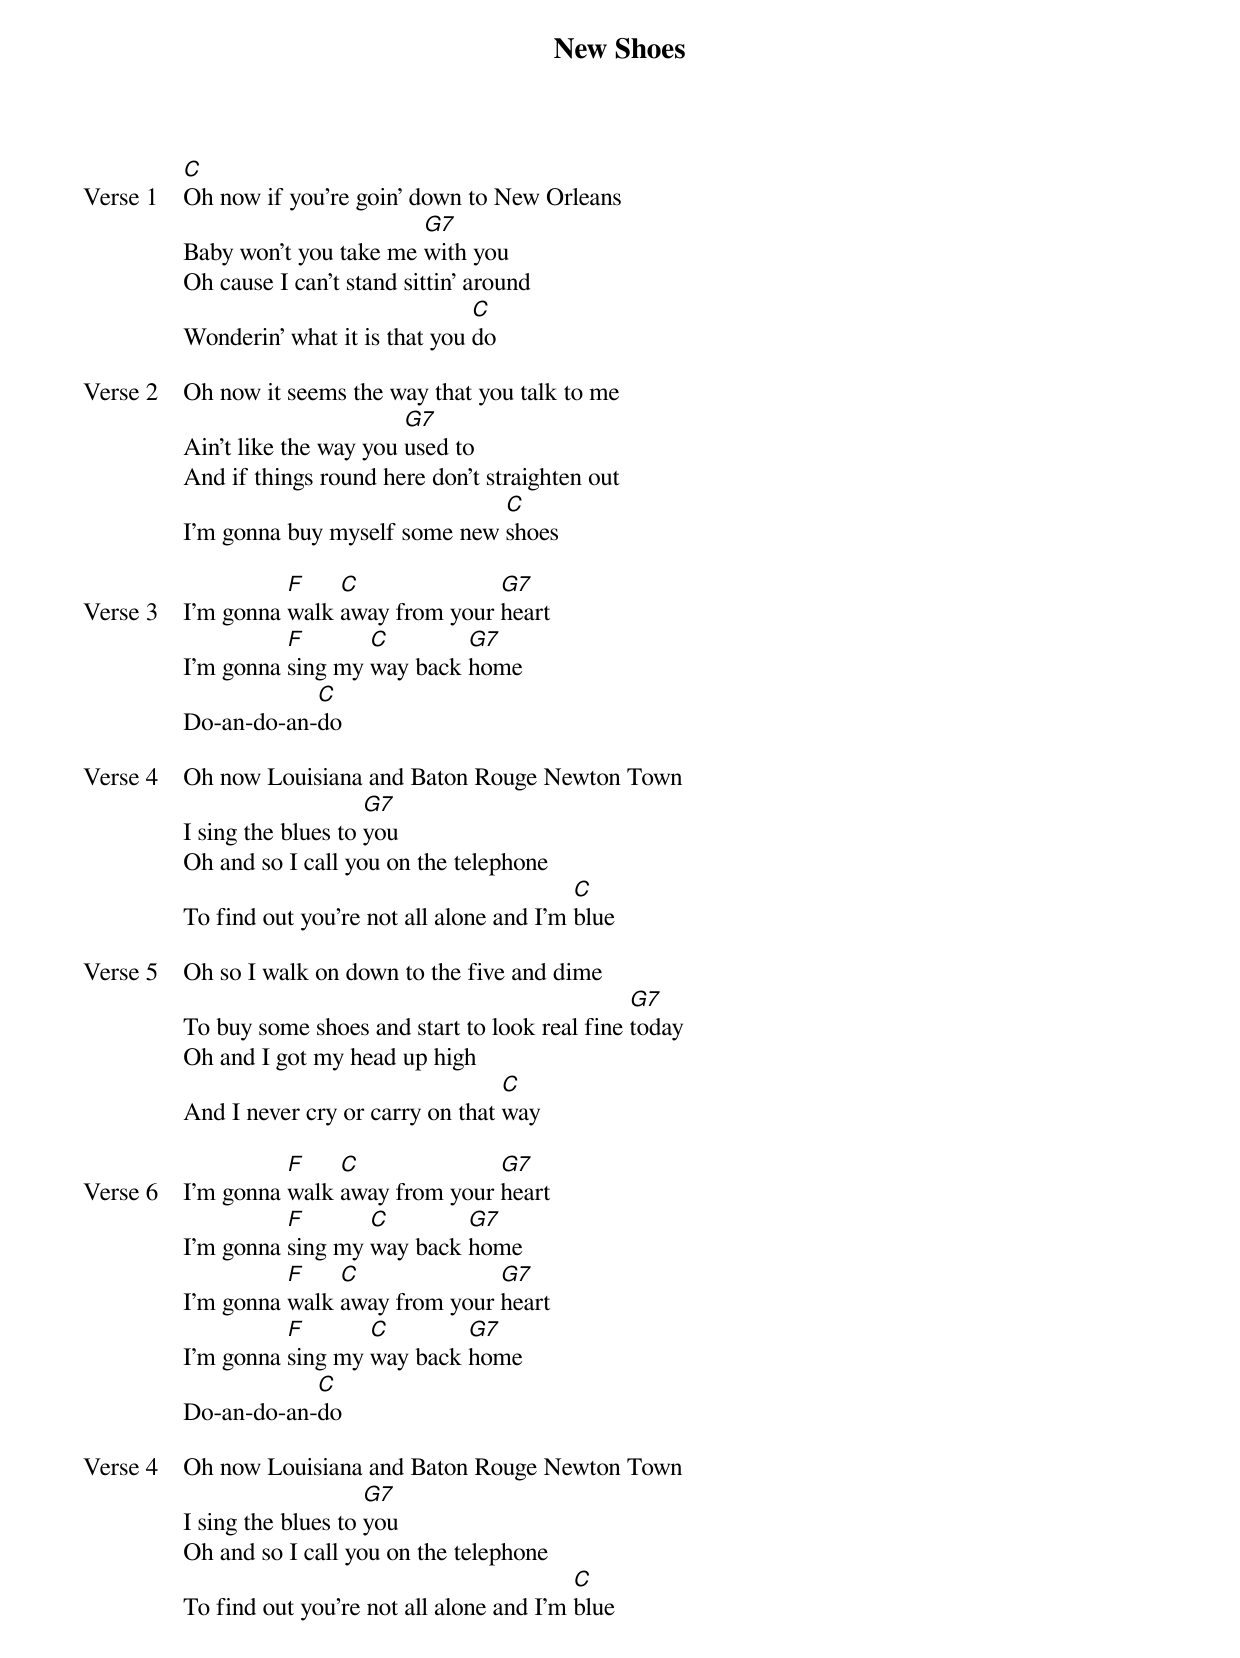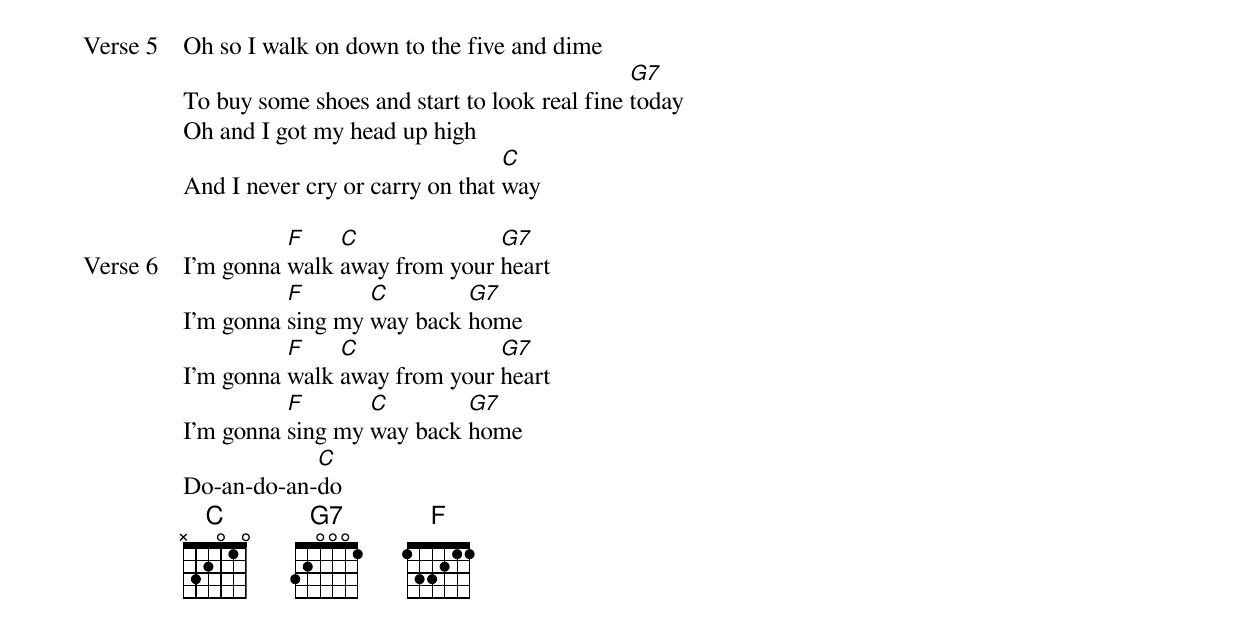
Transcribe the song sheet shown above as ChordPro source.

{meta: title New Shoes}
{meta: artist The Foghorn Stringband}
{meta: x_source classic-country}
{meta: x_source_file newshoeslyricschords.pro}
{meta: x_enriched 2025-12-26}

{start_of_verse: Verse 1}
[C]Oh now if you're goin' down to New Orleans
Baby won't you take me [G7]with you
Oh cause I can't stand sittin' around
Wonderin' what it is that you [C]do
{end_of_verse}

{start_of_verse: Verse 2}
Oh now it seems the way that you talk to me
Ain't like the way you [G7]used to
And if things round here don't straighten out
I'm gonna buy myself some new [C]shoes
{end_of_verse}

{start_of_verse: Verse 3}
I'm gonna [F]walk [C]away from your [G7]heart
I'm gonna [F]sing my [C]way back [G7]home
Do-an-do-an-[C]do
{end_of_verse}

{start_of_verse: Verse 4}
Oh now Louisiana and Baton Rouge Newton Town
I sing the blues to [G7]you
Oh and so I call you on the telephone
To find out you're not all alone and I'm [C]blue
{end_of_verse}

{start_of_verse: Verse 5}
Oh so I walk on down to the five and dime
To buy some shoes and start to look real fine [G7]today
Oh and I got my head up high
And I never cry or carry on that [C]way
{end_of_verse}

{start_of_verse: Verse 6}
I'm gonna [F]walk [C]away from your [G7]heart
I'm gonna [F]sing my [C]way back [G7]home
I'm gonna [F]walk [C]away from your [G7]heart
I'm gonna [F]sing my [C]way back [G7]home
Do-an-do-an-[C]do
{end_of_verse}

{start_of_verse: Verse 4}
Oh now Louisiana and Baton Rouge Newton Town
I sing the blues to [G7]you
Oh and so I call you on the telephone
To find out you're not all alone and I'm [C]blue
{end_of_verse}

{start_of_verse: Verse 5}
Oh so I walk on down to the five and dime
To buy some shoes and start to look real fine [G7]today
Oh and I got my head up high
And I never cry or carry on that [C]way
{end_of_verse}

{start_of_verse: Verse 6}
I'm gonna [F]walk [C]away from your [G7]heart
I'm gonna [F]sing my [C]way back [G7]home
I'm gonna [F]walk [C]away from your [G7]heart
I'm gonna [F]sing my [C]way back [G7]home
Do-an-do-an-[C]do
{end_of_verse}
